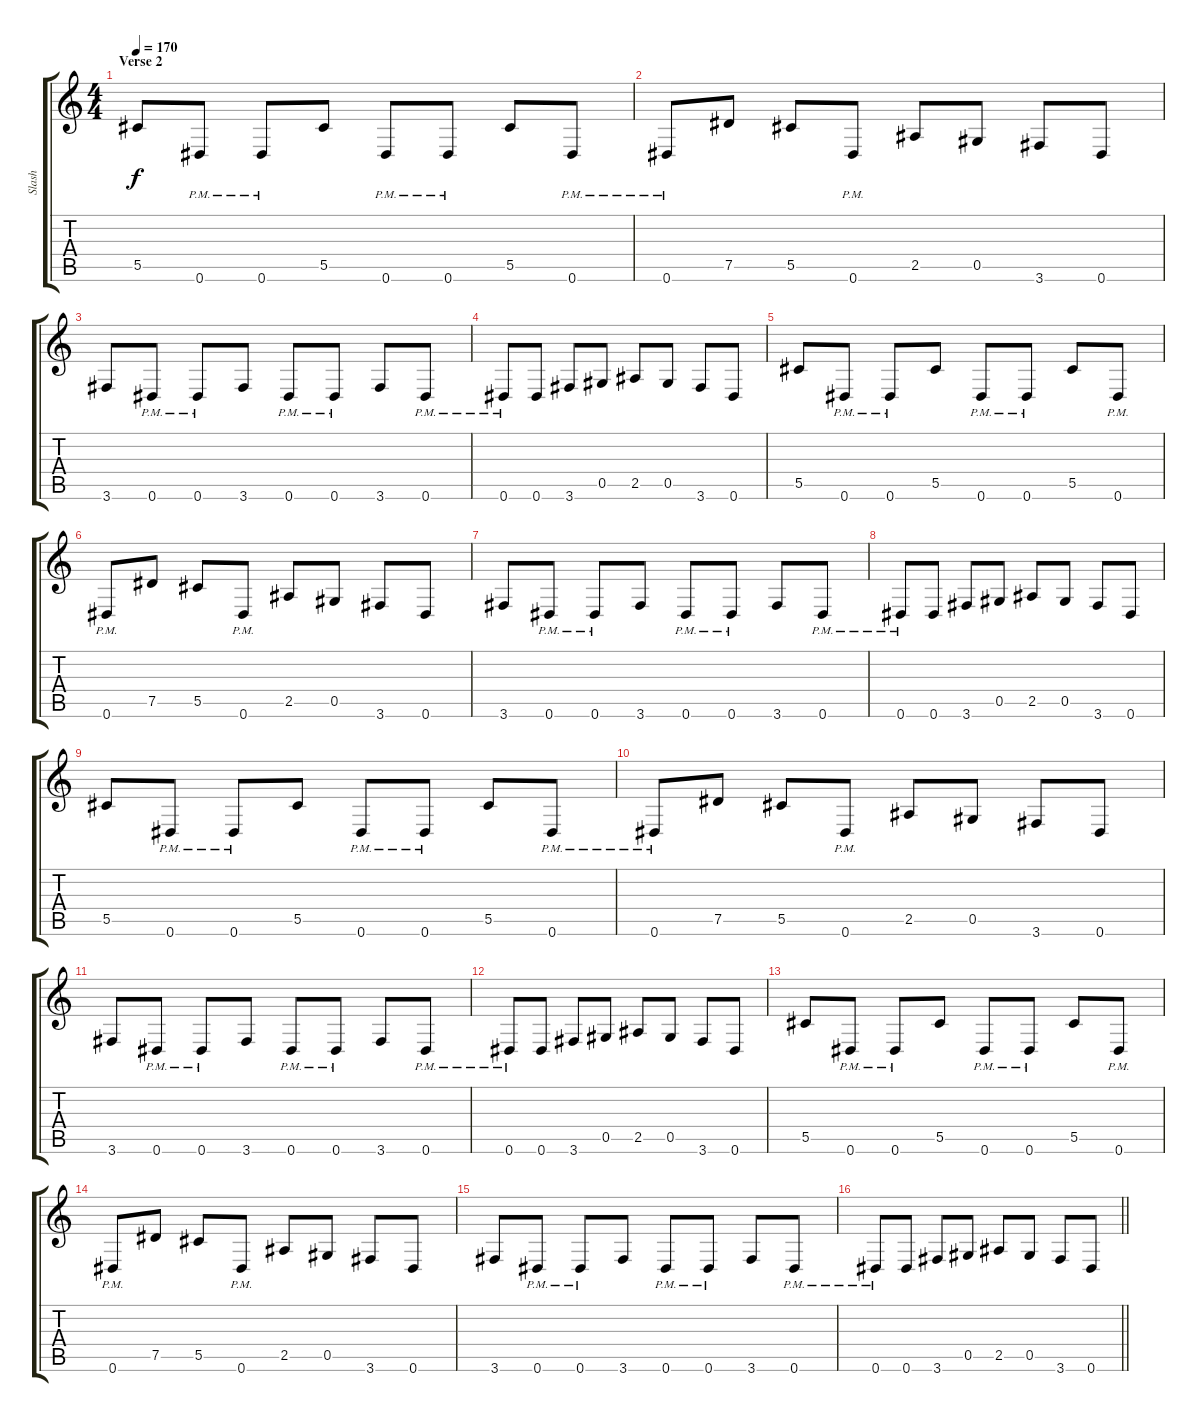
\track ("Slash" "Slash") {instrument distortionguitar}
\staff {score tabs}
\tuning (Eb4 Bb3 Gb3 Db3 Ab2 Eb2) {hide}
\ts (4 4)
\section ("" "Verse 2")
\tempo 170
\clef g2
\ks c
5.5.8{dy f} 0.6{pm}.8 0.6{pm}.8 5.5.8 0.6{pm}.8 0.6{pm}.8 5.5.8 0.6{pm}.8 |
0.6{pm}.8 7.5.8 5.5.8 0.6{pm}.8 2.5.8 0.5.8 3.6.8 0.6.8 |
3.6.8 0.6{pm}.8 0.6{pm}.8 3.6.8 0.6{pm}.8 0.6{pm}.8 3.6.8 0.6{pm}.8 |
0.6{pm}.8 0.6.8 3.6.8 0.5.8 2.5.8 0.5.8 3.6.8 0.6.8 |
5.5.8 0.6{pm}.8 0.6{pm}.8 5.5.8 0.6{pm}.8 0.6{pm}.8 5.5.8 0.6{pm}.8 |
0.6{pm}.8 7.5.8 5.5.8 0.6{pm}.8 2.5.8 0.5.8 3.6.8 0.6.8 |
3.6.8 0.6{pm}.8 0.6{pm}.8 3.6.8 0.6{pm}.8 0.6{pm}.8 3.6.8 0.6{pm}.8 |
0.6{pm}.8 0.6.8 3.6.8 0.5.8 2.5.8 0.5.8 3.6.8 0.6.8 |
5.5.8 0.6{pm}.8 0.6{pm}.8 5.5.8 0.6{pm}.8 0.6{pm}.8 5.5.8 0.6{pm}.8 |
0.6{pm}.8 7.5.8 5.5.8 0.6{pm}.8 2.5.8 0.5.8 3.6.8 0.6.8 |
3.6.8 0.6{pm}.8 0.6{pm}.8 3.6.8 0.6{pm}.8 0.6{pm}.8 3.6.8 0.6{pm}.8 |
0.6{pm}.8 0.6.8 3.6.8 0.5.8 2.5.8 0.5.8 3.6.8 0.6.8 |
5.5.8 0.6{pm}.8 0.6{pm}.8 5.5.8 0.6{pm}.8 0.6{pm}.8 5.5.8 0.6{pm}.8 |
0.6{pm}.8 7.5.8 5.5.8 0.6{pm}.8 2.5.8 0.5.8 3.6.8 0.6.8 |
3.6.8 0.6{pm}.8 0.6{pm}.8 3.6.8 0.6{pm}.8 0.6{pm}.8 3.6.8 0.6{pm}.8 |
\barLineRight lightlight
0.6{pm}.8 0.6.8 3.6.8 0.5.8 2.5.8 0.5.8 3.6.8 0.6.8
